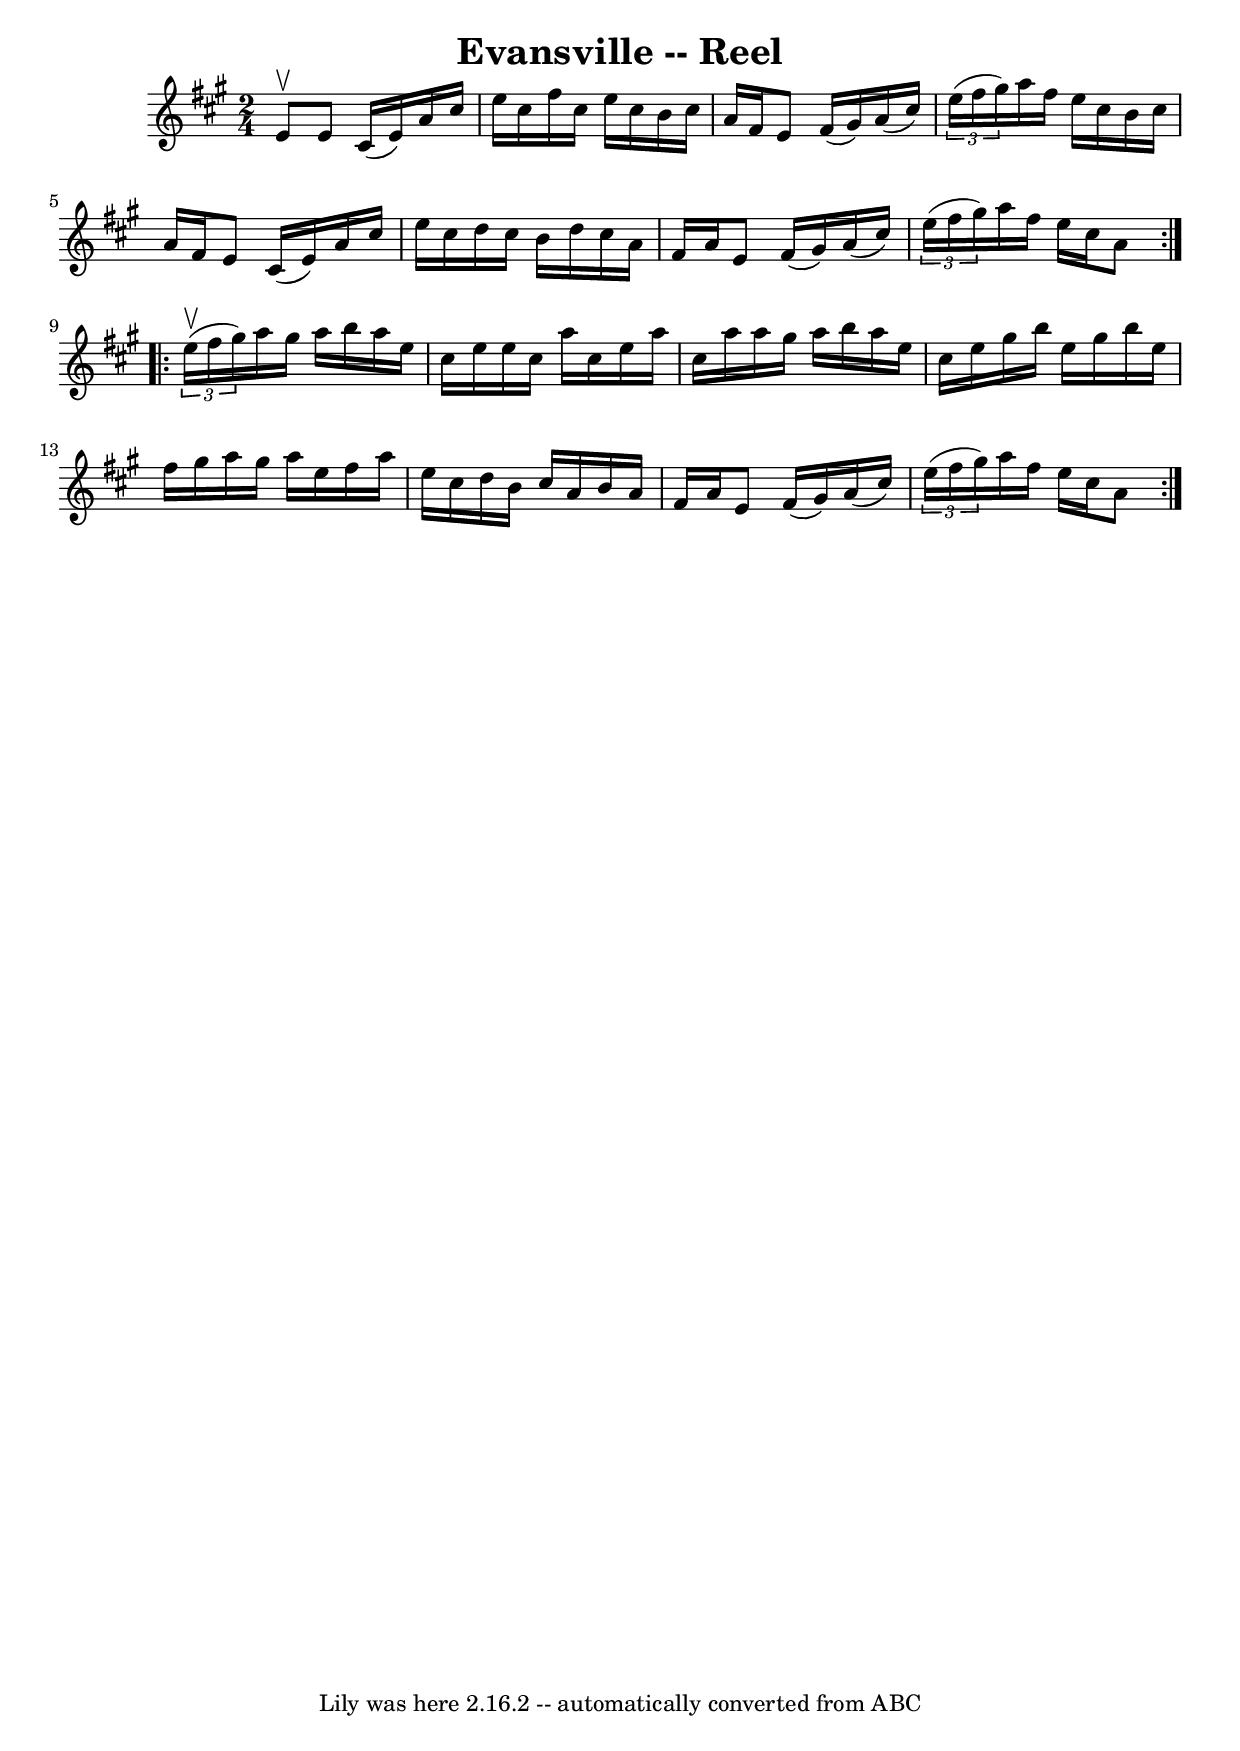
\version "2.16.2"
\include "Mammoth.ily"
\header {
  %% book = "Ryan's Mammoth Collection"
  crossRefNumber = "1"
  footnotes = "\\\\255"
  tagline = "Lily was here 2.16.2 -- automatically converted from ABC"
  title = "Evansville -- Reel"

}
voicedefault =  {



  \repeat volta 2 {

    \time 2/4 
    \key a \major
    e'8^\upbow |
    e'8 cis'16 (e'16)   
    a'16 cis''16 e''16 cis''16    |
    fis''16 cis''16 e''16   
    cis''16 b'16 cis''16 a'16 fis'16    |
    e'8 fis'16 (
    gis'16) a'16 (cis''16)   \times 2/3 { e''16 (fis''16 gis''16 
					  ) 
					}   |
    a''16 fis''16 e''16 cis''16 b'16 cis''16    
    a'16 fis'16    |
    e'8 cis'16 (e'16) a'16 cis''16    
    e''16 cis''16    |
    d''16 cis''16 b'16 d''16 cis''16    
    a'16 fis'16 a'16    |
    e'8 fis'16 (gis'16) a'16 (
    cis''16)   \times 2/3 { e''16 (fis''16 gis''16) 
			  }   |
    
    a''16 fis''16 e''16 cis''16 a'8    
  }     
  \repeat volta 2 {
    
    \times 2/3 { e''16^\upbow(fis''16 gis''16) 
	       } |
    a''16    
    gis''16 a''16 b''16 a''16 e''16 cis''16 e''16    |
    
    e''16 cis''16 a''16 cis''16 e''16 a''16 cis''16 a''16    
    |
    a''16 gis''16 a''16 b''16 a''16 e''16 cis''16    
    e''16    |
    gis''16 b''16 e''16 gis''16 b''16 e''16    
    fis''16 gis''16    |
    a''16 gis''16 a''16 e''16    
    fis''16 a''16 e''16 cis''16    |
    d''16 b'16 cis''16    
    a'16 b'16 a'16 fis'16 a'16    |
    e'8 fis'16 (gis'16  -) a'16 (cis''16)   \times 2/3 { e''16 (fis''16 gis''16) 
				   }   
    |
    a''16 fis''16 e''16 cis''16 a'8    
  }   

}

\score{
  <<

    \context Staff="default"
    {
      \voicedefault 
      
    }

  >>
  \layout {
    
  }
  \midi {
  }

}
